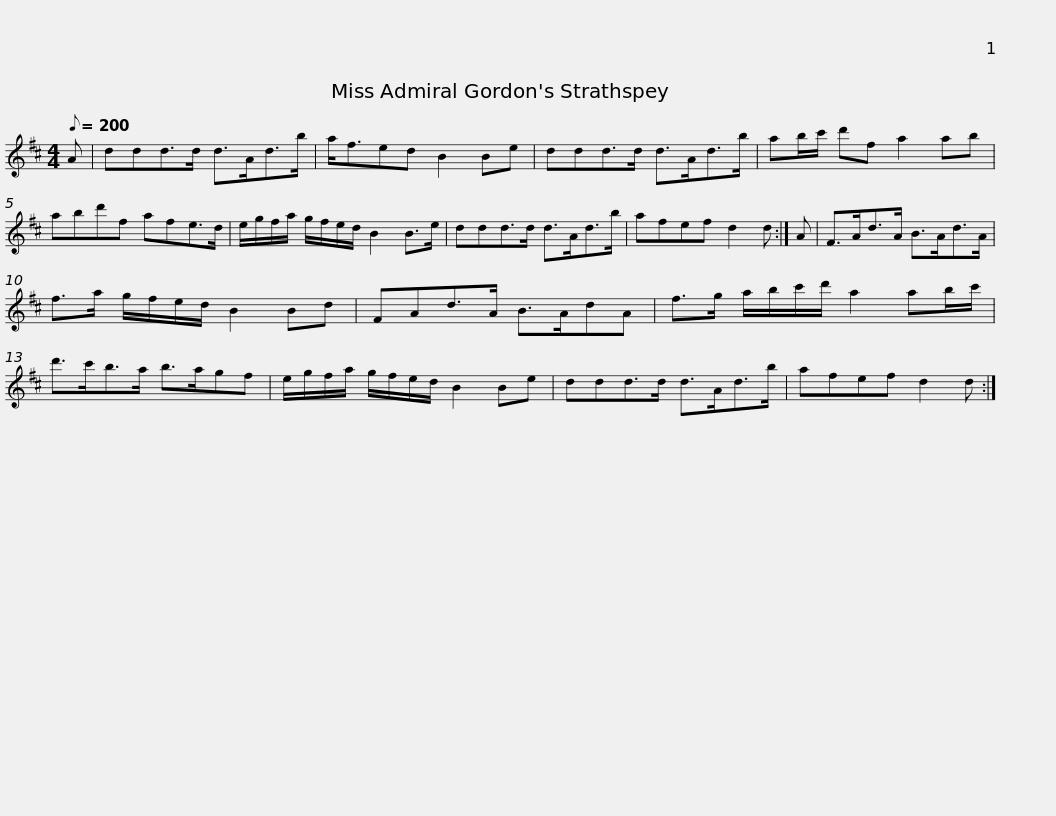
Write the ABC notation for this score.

X:1
L:1/8
Q:1/8=200
M:4/4
I:linebreak $
K:D
V:1 treble
V:1
 A | ddd>d d>Ad>b | a<fed B2 Be | ddd>d d>Ad>b | ab/c'/ d'f a2 ab |$ %5
 abd'f afe>d | e/g/f/a/ g/f/e/d/ B2 B>e | ddd>d d>Ad>b | afef d2 d :| A |$ %10
 F>Ad>A B>Ad>A | f>a g/f/e/d/ B2 Bd | FAd>A B>AdA | f>g a/b/c'/d'/ a2 ab/c'/ |$ d'>c'b>a b>agf | %15
 e/g/f/a/ g/f/e/d/ B2 Be | ddd>d d>Ad>b | afef d2 d :| %18
